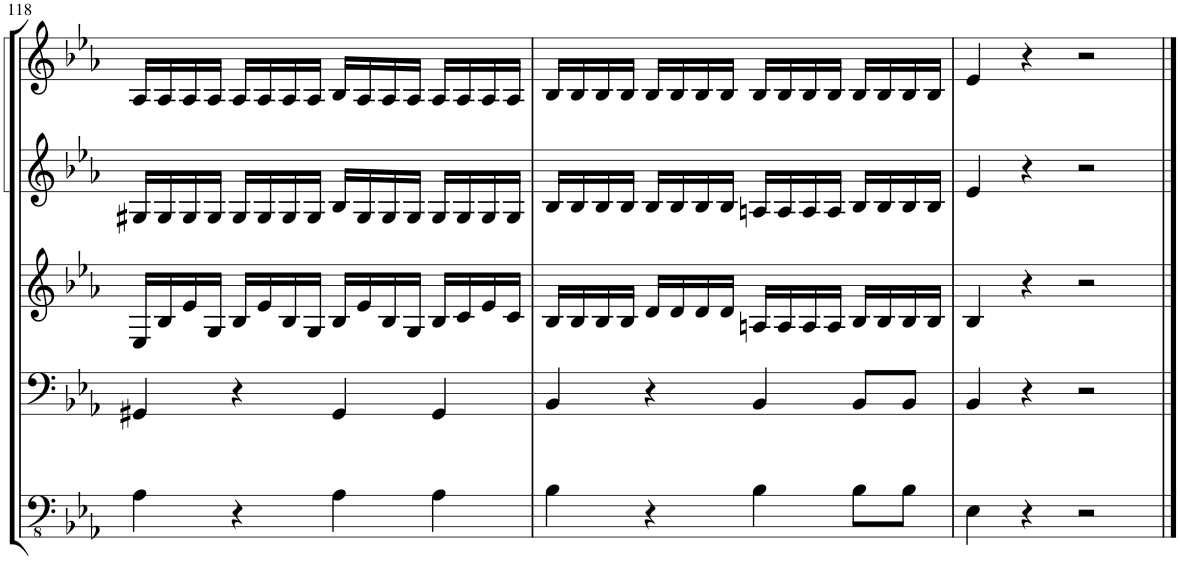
**kern	**kern	**kern	**kern	**kern
*part5	*part4	*part3	*part2	*part1
*staff5	*staff4	*staff3	*staff2	*staff1
*I"Contrabass	*I"Violoncello	*I"Viola	*I"Violin II	*I"Violin I
*I'Cb	*I'Vc	*I'Vla	*I'Vln	*I'Vln
!!LO:PB:g=z
*clefFv4	*clefF4	*clefG2	*clefG2	*clefG2
*ITrd7c12	*	*	*	*
*k[b-e-a-]	*k[b-e-a-]	*k[b-e-a-]	*k[b-e-a-]	*k[b-e-a-]
*M4/4	*M4/4	*M4/4	*M4/4	*M4/4
=118	=118	=118	=118	=118
4AA-\	4GG#X/	16E-/LL	16G#X/LL	16A-/LL
.	.	16B-/	16G#/	16A-/
.	.	16e-/	16G#/	16A-/
.	.	16G/JJ	16G#/JJ	16A-/JJ
4r	4r	16B-/LL	16G#/LL	16A-/LL
.	.	16e-/	16G#/	16A-/
.	.	16B-/	16G#/	16A-/
.	.	16G/JJ	16G#/JJ	16A-/JJ
4AA-\	4GG#/	16B-/LL	16B-/LL	16B-/LL
.	.	16e-/	16G#/	16A-/
.	.	16B-/	16G#/	16A-/
.	.	16G/JJ	16G#/JJ	16A-/JJ
4AA-\	4GG#/	16B-/LL	16G#/LL	16A-/LL
.	.	16c/	16G#/	16A-/
.	.	16e-/	16G#/	16A-/
.	.	16c/JJ	16G#/JJ	16A-/JJ
=119	=119	=119	=119	=119
4BB-\	4BB-/	16B-/LL	16B-/LL	16B-/LL
.	.	16B-/	16B-/	16B-/
.	.	16B-/	16B-/	16B-/
.	.	16B-/JJ	16B-/JJ	16B-/JJ
4r	4r	16d/LL	16B-/LL	16B-/LL
.	.	16d/	16B-/	16B-/
.	.	16d/	16B-/	16B-/
.	.	16d/JJ	16B-/JJ	16B-/JJ
4BB-\	4BB-/	16An/LL	16An/LL	16B-/LL
.	.	16A/	16A/	16B-/
.	.	16A/	16A/	16B-/
.	.	16A/JJ	16A/JJ	16B-/JJ
8BB-\L	8BB-/L	16B-/LL	16B-/LL	16B-/LL
.	.	16B-/	16B-/	16B-/
8BB-\J	8BB-/J	16B-/	16B-/	16B-/
.	.	16B-/JJ	16B-/JJ	16B-/JJ
=120	=120	=120	=120	=120
4EE-\	4BB-/	4B-/	4e-/	4e-/
4r	4r	4r	4r	4r
2r	2r	2r	2r	2r
==	==	==	==	==
*-	*-	*-	*-	*-
